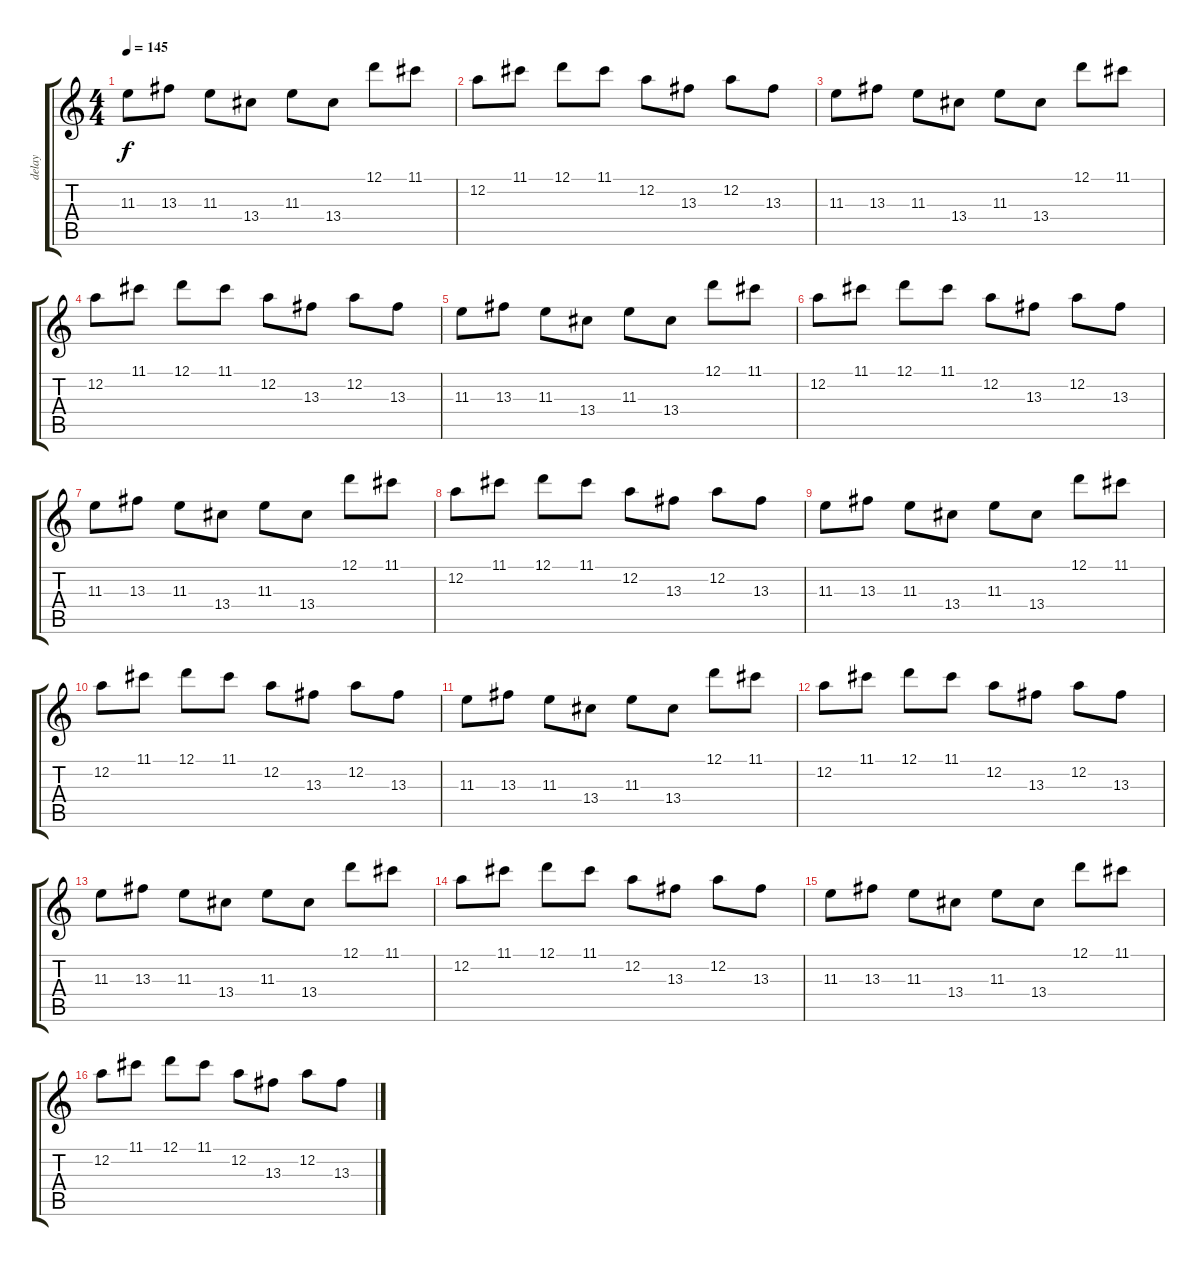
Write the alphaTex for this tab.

\track ("delay" "delay") {instrument overdrivenguitar}
\staff {score tabs}
\tuning (D4 A3 F3 C3 G2 D2) {hide}
\ts (4 4)
\tempo 145
\clef g2
\ks c
11.3.8{dy f} 13.3.8 11.3.8 13.4.8 11.3.8 13.4.8 12.1.8 11.1.8 |
12.2.8 11.1.8 12.1.8 11.1.8 12.2.8 13.3.8 12.2.8 13.3.8 |
11.3.8 13.3.8 11.3.8 13.4.8 11.3.8 13.4.8 12.1.8 11.1.8 |
12.2.8 11.1.8 12.1.8 11.1.8 12.2.8 13.3.8 12.2.8 13.3.8 |
11.3.8 13.3.8 11.3.8 13.4.8 11.3.8 13.4.8 12.1.8 11.1.8 |
12.2.8 11.1.8 12.1.8 11.1.8 12.2.8 13.3.8 12.2.8 13.3.8 |
11.3.8 13.3.8 11.3.8 13.4.8 11.3.8 13.4.8 12.1.8 11.1.8 |
12.2.8 11.1.8 12.1.8 11.1.8 12.2.8 13.3.8 12.2.8 13.3.8 |
11.3.8 13.3.8 11.3.8 13.4.8 11.3.8 13.4.8 12.1.8 11.1.8 |
12.2.8 11.1.8 12.1.8 11.1.8 12.2.8 13.3.8 12.2.8 13.3.8 |
11.3.8 13.3.8 11.3.8 13.4.8 11.3.8 13.4.8 12.1.8 11.1.8 |
12.2.8 11.1.8 12.1.8 11.1.8 12.2.8 13.3.8 12.2.8 13.3.8 |
11.3.8 13.3.8 11.3.8 13.4.8 11.3.8 13.4.8 12.1.8 11.1.8 |
12.2.8 11.1.8 12.1.8 11.1.8 12.2.8 13.3.8 12.2.8 13.3.8 |
11.3.8 13.3.8 11.3.8 13.4.8 11.3.8 13.4.8 12.1.8 11.1.8 |
12.2.8 11.1.8 12.1.8 11.1.8 12.2.8 13.3.8 12.2.8 13.3.8
